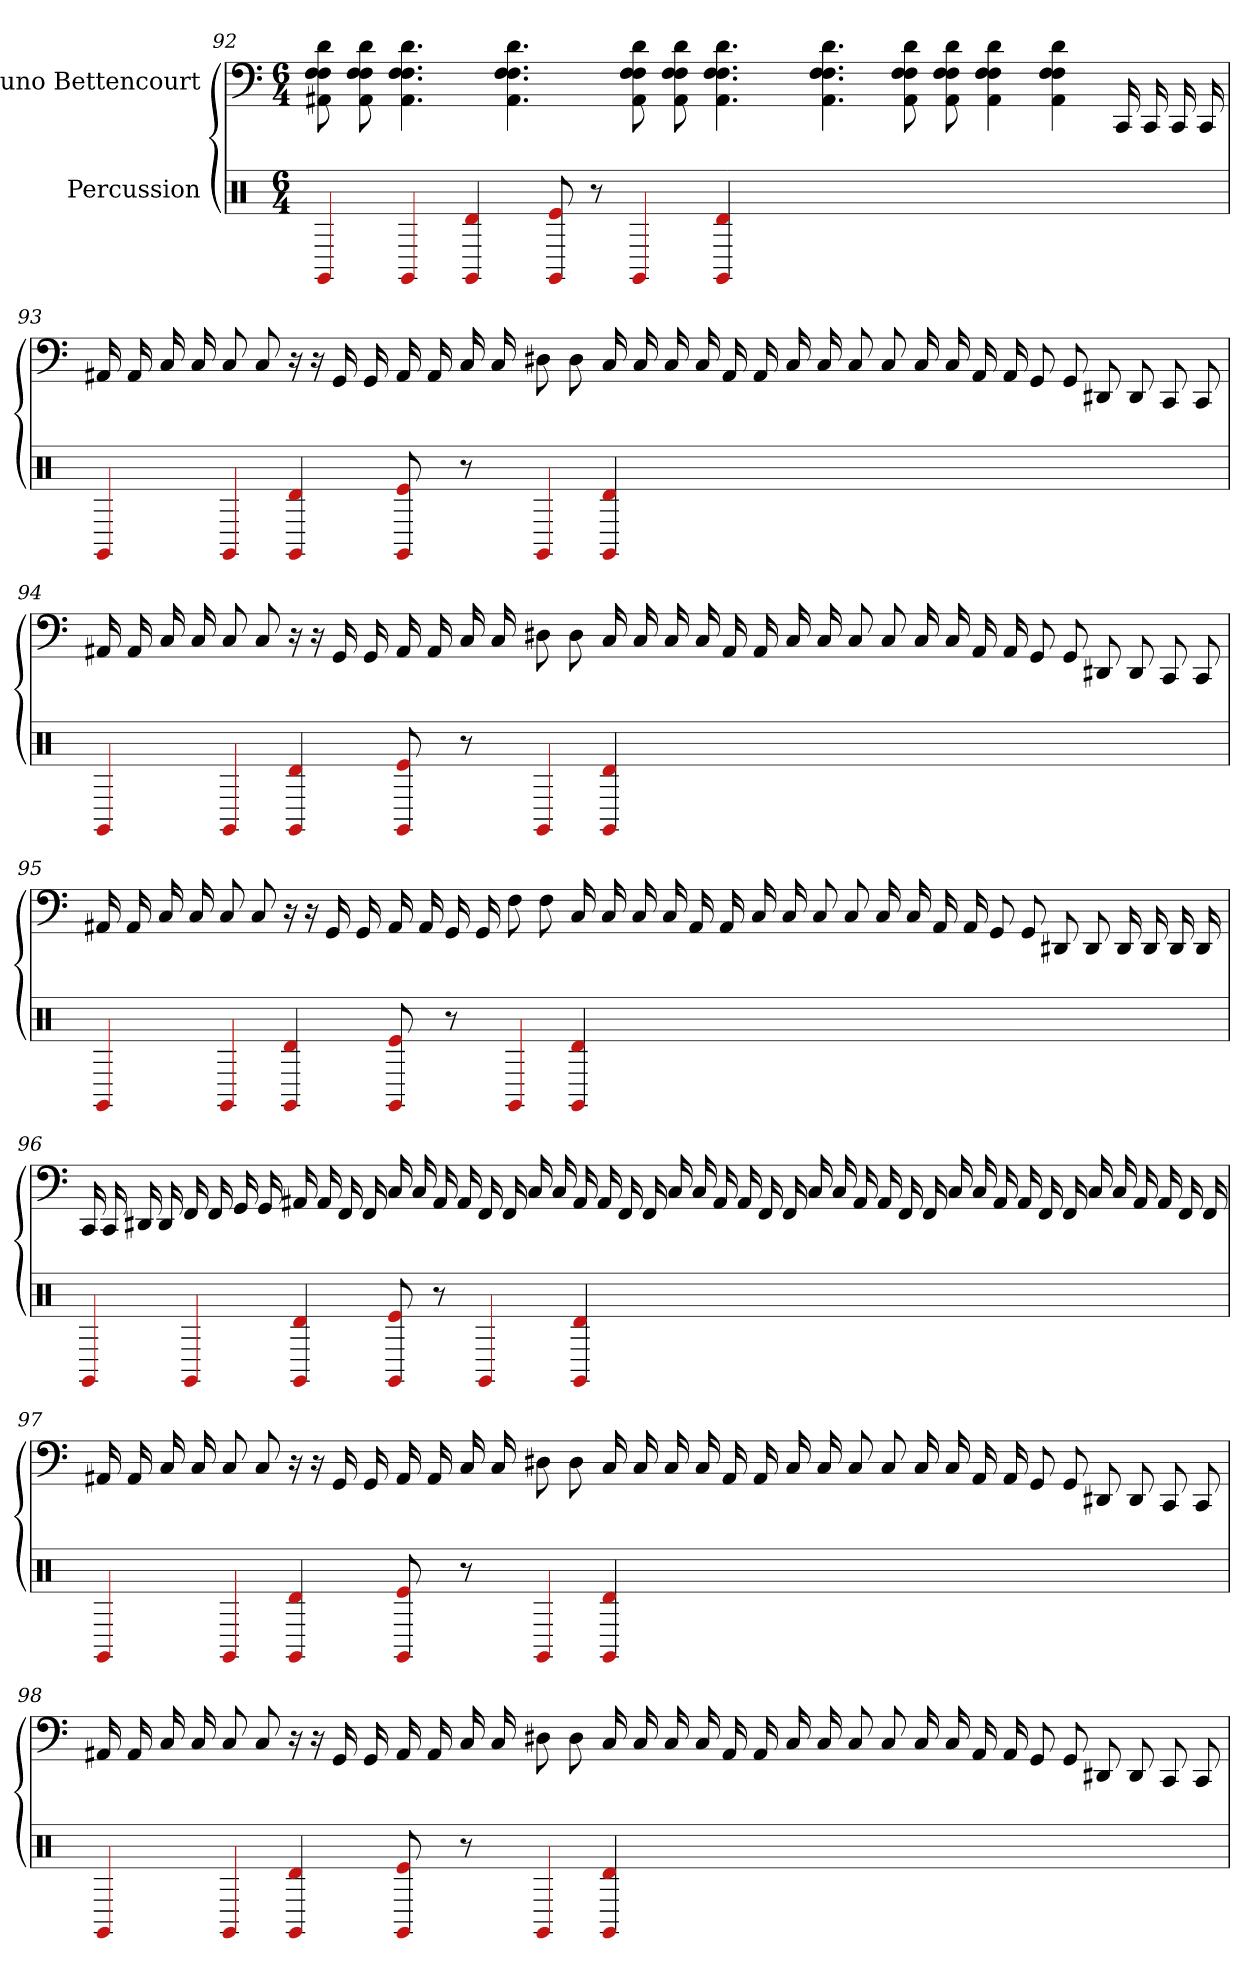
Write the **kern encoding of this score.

**kern	**kern
*part2	*part1
*staff2	*staff1
*I"Percussion	*I"Nuno Bettencourt
*clefX	*
*k[]	*k[]
*M6/4	*M6/4
=92	=92
4GG#	8d 8F 8F 8AA#
.	8d 8F 8F 8AA#
4GG#	4.d 4.F 4.F 4.AA#
4GG# 4d	.
.	4.d 4.F 4.F 4.AA#
8GG# 8e	.
8r	.
4GG#	8d 8F 8F 8AA#
.	8d 8F 8F 8AA#
4GG# 4d	4.d 4.F 4.F 4.AA#
1.ryy	.
.	4.d 4.F 4.F 4.AA#
.	8d 8F 8F 8AA#
.	8d 8F 8F 8AA#
.	4d 4F 4F 4AA#
.	4d 4F 4F 4AA#
.	16CC
.	16CC
.	16CC
.	16CC
=93	=93
4GG#	16AA#
.	16AA#
.	16C
.	16C
4GG#	8C
.	8C
4GG# 4d	16r
.	16r
.	16GG
.	16GG
8GG# 8e	16AA#
.	16AA#
8r	16C
.	16C
4GG#	8D#
.	8D#
4GG# 4d	16C
.	16C
.	16C
.	16C
1.ryy	16AA#
.	16AA#
.	16C
.	16C
.	8C
.	8C
.	16C
.	16C
.	16AA#
.	16AA#
.	8GG
.	8GG
.	8DD#
.	8DD#
.	8CC
.	8CC
=94	=94
4GG#	16AA#
.	16AA#
.	16C
.	16C
4GG#	8C
.	8C
4GG# 4d	16r
.	16r
.	16GG
.	16GG
8GG# 8e	16AA#
.	16AA#
8r	16C
.	16C
4GG#	8D#
.	8D#
4GG# 4d	16C
.	16C
.	16C
.	16C
1.ryy	16AA#
.	16AA#
.	16C
.	16C
.	8C
.	8C
.	16C
.	16C
.	16AA#
.	16AA#
.	8GG
.	8GG
.	8DD#
.	8DD#
.	8CC
.	8CC
=95	=95
4GG#	16AA#
.	16AA#
.	16C
.	16C
4GG#	8C
.	8C
4GG# 4d	16r
.	16r
.	16GG
.	16GG
8GG# 8e	16AA#
.	16AA#
8r	16GG
.	16GG
4GG#	8F
.	8F
4GG# 4d	16C
.	16C
.	16C
.	16C
1.ryy	16AA#
.	16AA#
.	16C
.	16C
.	8C
.	8C
.	16C
.	16C
.	16AA#
.	16AA#
.	8GG
.	8GG
.	8DD#
.	8DD#
.	16DD#
.	16DD#
.	16DD#
.	16DD#
=96	=96
4GG#	16CC
.	16CC
.	16DD#
.	16DD#
4GG#	16FF
.	16FF
.	16GG
.	16GG
4GG# 4d	16AA#
.	16AA#
.	16FF
.	16FF
8GG# 8e	16C
.	16C
8r	16AA#
.	16AA#
4GG#	16FF
.	16FF
.	16C
.	16C
4GG# 4d	16AA#
.	16AA#
.	16FF
.	16FF
1.ryy	16C
.	16C
.	16AA#
.	16AA#
.	16FF
.	16FF
.	16C
.	16C
.	16AA#
.	16AA#
.	16FF
.	16FF
.	16C
.	16C
.	16AA#
.	16AA#
.	16FF
.	16FF
.	16C
.	16C
.	16AA#
.	16AA#
.	16FF
.	16FF
=97	=97
4GG#	16AA#
.	16AA#
.	16C
.	16C
4GG#	8C
.	8C
4GG# 4d	16r
.	16r
.	16GG
.	16GG
8GG# 8e	16AA#
.	16AA#
8r	16C
.	16C
4GG#	8D#
.	8D#
4GG# 4d	16C
.	16C
.	16C
.	16C
1.ryy	16AA#
.	16AA#
.	16C
.	16C
.	8C
.	8C
.	16C
.	16C
.	16AA#
.	16AA#
.	8GG
.	8GG
.	8DD#
.	8DD#
.	8CC
.	8CC
=98	=98
4GG#	16AA#
.	16AA#
.	16C
.	16C
4GG#	8C
.	8C
4GG# 4d	16r
.	16r
.	16GG
.	16GG
8GG# 8e	16AA#
.	16AA#
8r	16C
.	16C
4GG#	8D#
.	8D#
4GG# 4d	16C
.	16C
.	16C
.	16C
1.ryy	16AA#
.	16AA#
.	16C
.	16C
.	8C
.	8C
.	16C
.	16C
.	16AA#
.	16AA#
.	8GG
.	8GG
.	8DD#
.	8DD#
.	8CC
.	8CC
=	=
*-	*-
